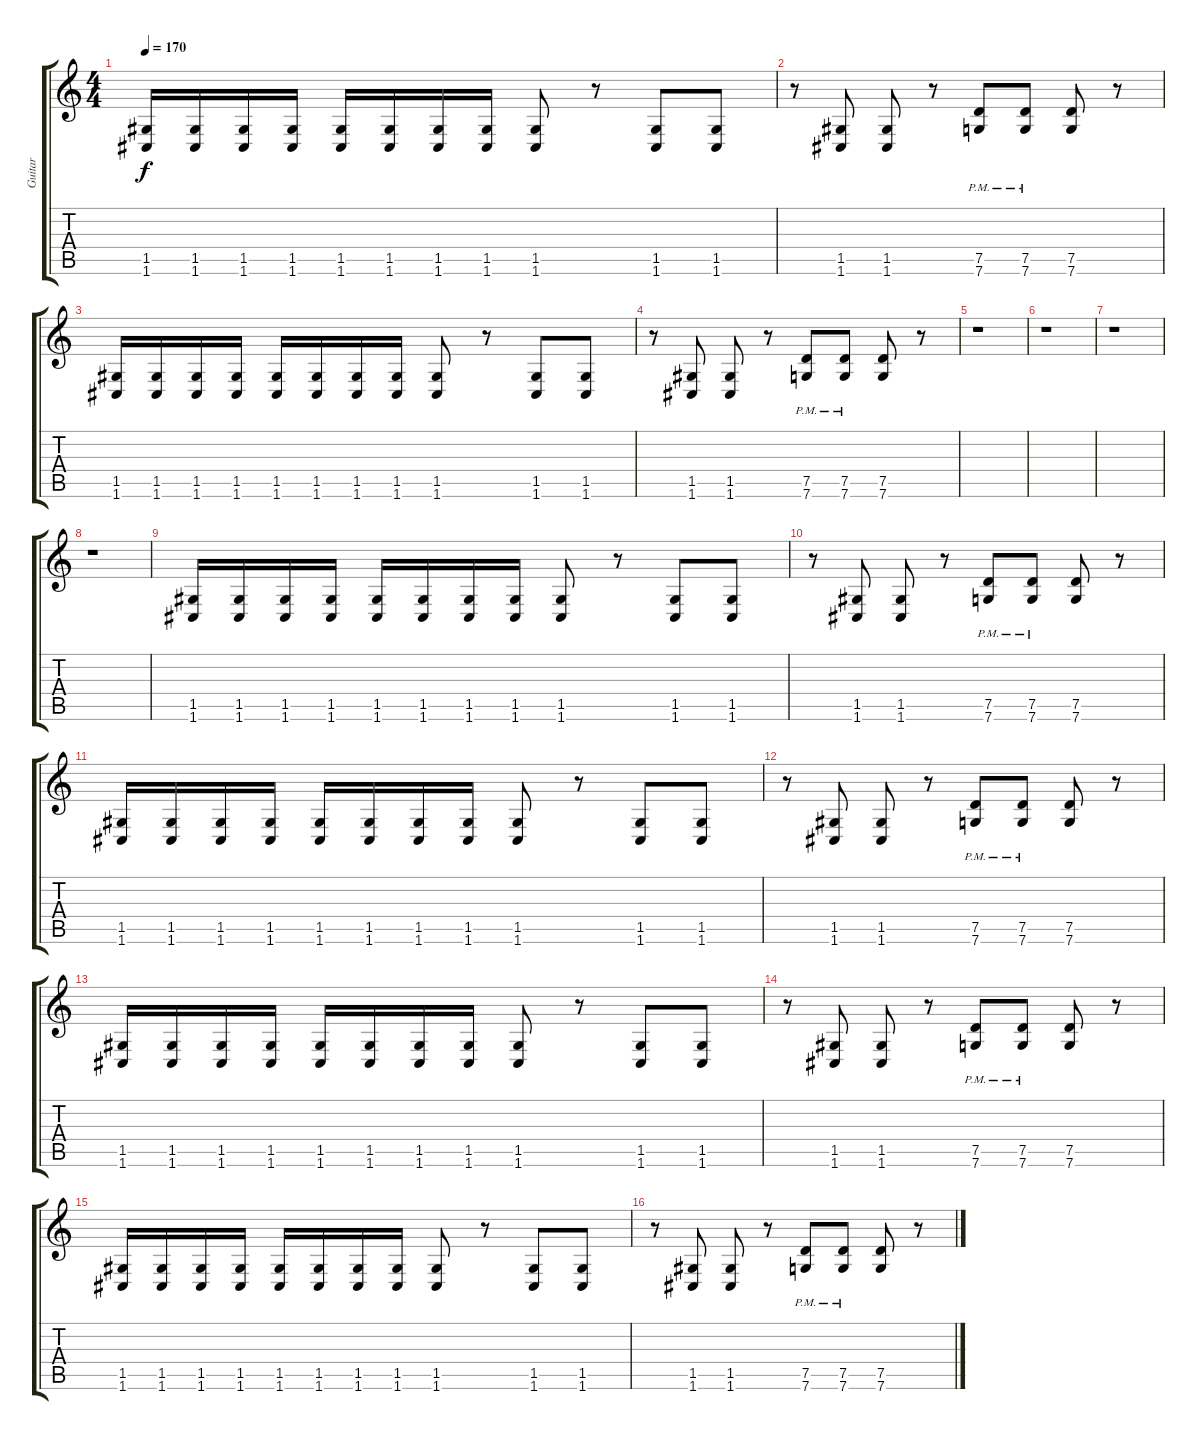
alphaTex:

\track ("Guitar" "Guitar") {instrument overdrivenguitar}
\staff {score tabs}
\tuning (D4 A3 F3 C3 G2 C2) {hide}
\ts (4 4)
\tempo 170
\clef g2
\ks c
(1.5 1.6).16{dy f} (1.5 1.6).16 (1.5 1.6).16 (1.5 1.6).16 (1.5 1.6).16 (1.5 1.6).16 (1.5 1.6).16 (1.5 1.6).16 (1.5 1.6).8 r.8 (1.5 1.6).8 (1.5 1.6).8 |
r.8 (1.5 1.6).8 (1.5 1.6).8 r.8 (7.5{pm} 7.6{pm}).8 (7.5{pm} 7.6{pm}).8 (7.5 7.6).8 r.8 |
(1.5 1.6).16 (1.5 1.6).16 (1.5 1.6).16 (1.5 1.6).16 (1.5 1.6).16 (1.5 1.6).16 (1.5 1.6).16 (1.5 1.6).16 (1.5 1.6).8 r.8 (1.5 1.6).8 (1.5 1.6).8 |
r.8 (1.5 1.6).8 (1.5 1.6).8 r.8 (7.5{pm} 7.6{pm}).8 (7.5{pm} 7.6{pm}).8 (7.5 7.6).8 r.8 |
r.1 |
r.1 |
r.1 |
r.1 |
(1.5 1.6).16 (1.5 1.6).16 (1.5 1.6).16 (1.5 1.6).16 (1.5 1.6).16 (1.5 1.6).16 (1.5 1.6).16 (1.5 1.6).16 (1.5 1.6).8 r.8 (1.5 1.6).8 (1.5 1.6).8 |
r.8 (1.5 1.6).8 (1.5 1.6).8 r.8 (7.5{pm} 7.6{pm}).8 (7.5{pm} 7.6{pm}).8 (7.5 7.6).8 r.8 |
(1.5 1.6).16 (1.5 1.6).16 (1.5 1.6).16 (1.5 1.6).16 (1.5 1.6).16 (1.5 1.6).16 (1.5 1.6).16 (1.5 1.6).16 (1.5 1.6).8 r.8 (1.5 1.6).8 (1.5 1.6).8 |
r.8 (1.5 1.6).8 (1.5 1.6).8 r.8 (7.5{pm} 7.6{pm}).8 (7.5{pm} 7.6{pm}).8 (7.5 7.6).8 r.8 |
(1.5 1.6).16 (1.5 1.6).16 (1.5 1.6).16 (1.5 1.6).16 (1.5 1.6).16 (1.5 1.6).16 (1.5 1.6).16 (1.5 1.6).16 (1.5 1.6).8 r.8 (1.5 1.6).8 (1.5 1.6).8 |
r.8 (1.5 1.6).8 (1.5 1.6).8 r.8 (7.5{pm} 7.6{pm}).8 (7.5{pm} 7.6{pm}).8 (7.5 7.6).8 r.8 |
(1.5 1.6).16 (1.5 1.6).16 (1.5 1.6).16 (1.5 1.6).16 (1.5 1.6).16 (1.5 1.6).16 (1.5 1.6).16 (1.5 1.6).16 (1.5 1.6).8 r.8 (1.5 1.6).8 (1.5 1.6).8 |
r.8 (1.5 1.6).8 (1.5 1.6).8 r.8 (7.5{pm} 7.6{pm}).8 (7.5{pm} 7.6{pm}).8 (7.5 7.6).8 r.8
